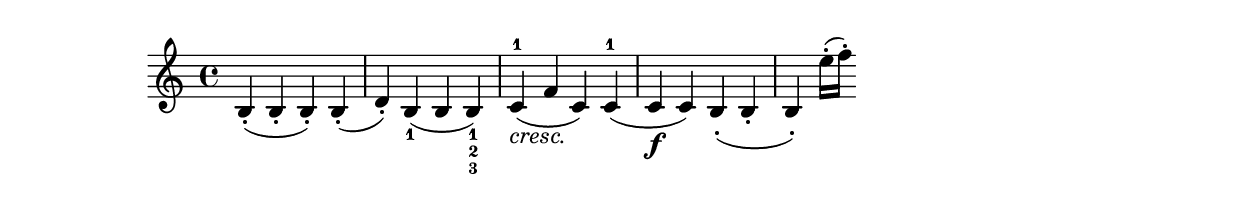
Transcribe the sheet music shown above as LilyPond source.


\header {

    texidoc = "A slur avoids collisions with scripts.  Only articulations
    go inside the slur, dynamic markings, fingerings texts etc. go outside
    of slur.

    For different configurations, the scripts can be moved manually."
    }

\version "2.6.0"
\layout {
    raggedright = ##t
}
\relative
{
    b4-.( b-. b-.)
    b(-.  d-.)

    b_1( b b_1_2_3)
    c-1_\markup { \italic {"cresc."}}( f c)
    c-1( c\f c)
    \once \override Script #'padding = #1.2
    b-.( b-.
    \once \override Script #'padding = #1.2
    b-.)
    e=''16[-.( f-.)]
}
